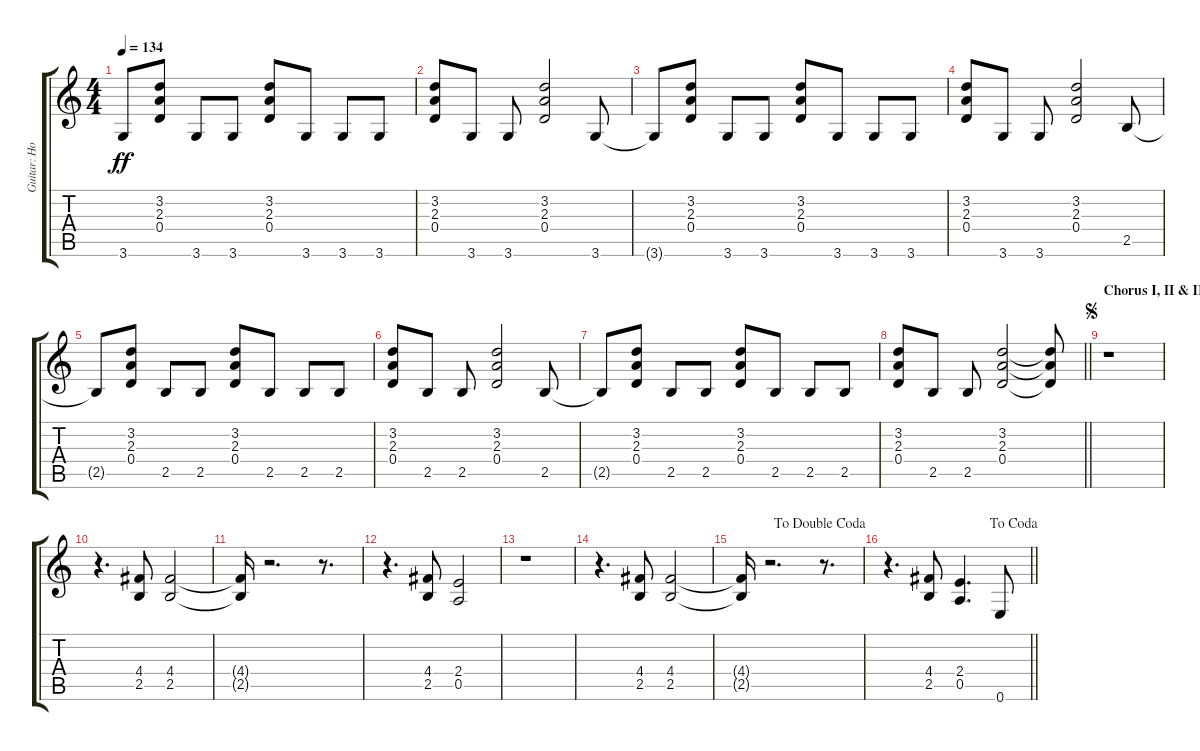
\track ("Guitar: Howard" "Guitar: Ho") {instrument overdrivenguitar}
\staff {score tabs}
\tuning (E4 B3 G3 D3 A2 E2) {hide}
\ts (4 4)
\tempo 134
\clef g2
\ks c
3.6{t}.8{dy ff} (3.2 2.3 0.4).8 3.6.8 3.6.8 (3.2 2.3 0.4).8 3.6.8 3.6.8 3.6.8 |
(3.2 2.3 0.4).8 3.6.8 3.6.8 (3.2 2.3 0.4).2 3.6.8 |
3.6{t}.8 (3.2 2.3 0.4).8 3.6.8 3.6.8 (3.2 2.3 0.4).8 3.6.8 3.6.8 3.6.8 |
(3.2 2.3 0.4).8 3.6.8 3.6.8 (3.2 2.3 0.4).2 2.5.8 |
2.5{t}.8 (3.2 2.3 0.4).8 2.5.8 2.5.8 (3.2 2.3 0.4).8 2.5.8 2.5.8 2.5.8 |
(3.2 2.3 0.4).8 2.5.8 2.5.8 (3.2 2.3 0.4).2 2.5.8 |
2.5{t}.8 (3.2 2.3 0.4).8 2.5.8 2.5.8 (3.2 2.3 0.4).8 2.5.8 2.5.8 2.5.8 |
\barLineRight lightlight
(3.2 2.3 0.4).8 2.5.8 2.5.8 (3.2 2.3 0.4).2 (3.2{t} 2.3{t} 0.4{t}).8 |
\section ("" "Chorus I, II & III")
\jump segno
r.1 |
r.4{d} (4.4 2.5).8 (4.4 2.5).2 |
(4.4{t} 2.5{t}).16 r.2{d} r.8{d} |
r.4{d} (4.4 2.5).8 (2.4 0.5).2 |
r.1 |
r.4{d} (4.4 2.5).8 (4.4 2.5).2 |
\jump dadoublecoda
(4.4{t} 2.5{t}).16 r.2{d} r.8{d} |
\jump dacoda
\barLineRight lightlight
r.4{d} (4.4 2.5).8 (2.4 0.5).4{d} 0.6.8
